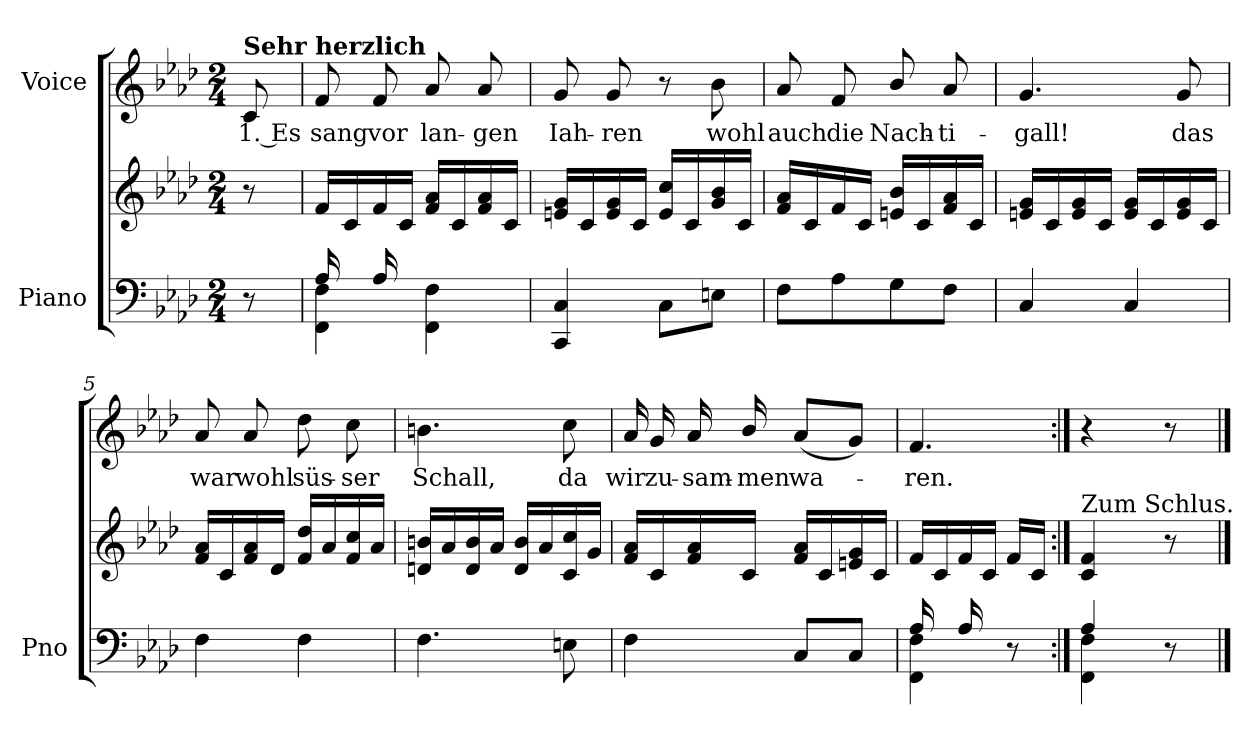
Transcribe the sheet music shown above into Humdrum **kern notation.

**kern	**kern	**kern	**text
*part2	*part2	*part1	*part1
*staff3	*staff2	*staff1	*staff1
*I"Piano	*	*I"Voice	*
*I'Pno	*	*	*
*clefF4	*clefG2	*clefG2	*
*k[b-e-a-d-]	*k[b-e-a-d-]	*k[b-e-a-d-]	*
*M2/4	*M2/4	*M2/4	*
=	=	=	=
!	!	!LO:TX:a:B:t=Sehr herzlich	!
!	!	!	!LO:LY:b
8r	8r	8c/	1. Es
=1	=1	=1	=1
*^	*	*	*
!	!	!	!	!LO:LY:b
4FF\ 4F\	16A-/	16f/LL	8f/	sang
.	16reyy	16c/	.	.
!	!	!	!	!LO:LY:b
.	16A-/	16f/	8f/	vor
.	16reyy	16c/JJ	.	.
!	!	!	!	!LO:LY:b
4FF\ 4F\	4ryy	16f/ 16a-/LL	8a-/	lan-
.	.	16c/	.	.
!	!	!	!	!LO:LY:b
.	.	16f/ 16a-/	8a-/	-gen
.	.	16c/JJ	.	.
*v	*v	*	*	*
=2	=2	=2	=2
!	!	!	!LO:LY:b
4CC/ 4C/	16en/ 16g/LL	8g/	Iah-
.	16c/	.	.
!	!	!	!LO:LY:b
.	16e/ 16g/	8g/	-ren
.	16c/JJ	.	.
8C\L	16e/ 16cc/LL	8r	.
.	16c/	.	.
!	!	!	!LO:LY:b
8En\J	16g/ 16b-/	8b-\	wohl
.	16c/JJ	.	.
=3	=3	=3	=3
!	!	!	!LO:LY:b
8F\L	16f/ 16a-/LL	8a-/	auch
.	16c/	.	.
!	!	!	!LO:LY:b
8A-\	16f/	8f/	die
.	16c/JJ	.	.
!	!	!	!LO:LY:b
8G\	16en/ 16b-/LL	8b-/	Nach-
.	16c/	.	.
!	!	!	!LO:LY:b
8F\J	16f/ 16a-/	8a-/	-ti-
.	16c/JJ	.	.
=4	=4	=4	=4
!	!	!	!LO:LY:b
4C/	16en/ 16g/LL	4.g/	-gall!
.	16c/	.	.
.	16e/ 16g/	.	.
.	16c/JJ	.	.
4C/	16e/ 16g/LL	.	.
.	16c/	.	.
!	!	!	!LO:LY:b
.	16e/ 16g/	8g/	das
.	16c/JJ	.	.
!!LO:LB:g=z
=5	=5	=5	=5
!	!	!	!LO:LY:b
4F\	16f/ 16a-/LL	8a-/	war
.	16c/	.	.
!	!	!	!LO:LY:b
.	16f/ 16a-/	8a-/	wohl
.	16d-/JJ	.	.
!	!	!	!LO:LY:b
4F\	16f/ 16dd-/LL	8dd-\	süs-
.	16a-/	.	.
!	!	!	!LO:LY:b
.	16f/ 16cc/	8cc\	-ser
.	16a-/JJ	.	.
=6	=6	=6	=6
!	!	!	!LO:LY:b
4.F\	16dn/ 16bn/LL	4.bn\	Schall,
.	16a-/	.	.
.	16d/ 16b/	.	.
.	16a-/JJ	.	.
.	16d/ 16b/LL	.	.
.	16a-/	.	.
!	!	!	!LO:LY:b
8En\	16c/ 16cc/	8cc\	da
.	16g/JJ	.	.
=7	=7	=7	=7
!	!	!	!LO:LY:b
4F\	16f/ 16a-/LL	16a-/	wir
!	!	!	!LO:LY:b
.	16c/	16g/	zu-
!	!	!	!LO:LY:b
.	16f/ 16a-/	16a-/	-sam-
!	!	!	!LO:LY:b
.	16c/JJ	16b-/	-men
!	!	!	!LO:LY:b
8C/L	16f/ 16a-/LL	(<8a-/L	wa-
.	16c/	.	.
8C/J	16en/ 16g/	8g/J)	.
.	16c/JJ	.	.
=8	=8	=8	=8
*^	*	*	*
!	!	!	!	!LO:LY:b
4FF\ 4F\	16A-/	16f/LL	4.f/	-ren.
.	16ryy	16c/	.	.
.	16A-/	16f/	.	.
.	16ryy	16c/JJ	.	.
8r	8ryy	16f/LL	.	.
.	.	16c/JJ	.	.
=9:|!	=9:|!	=9:|!	=9:|!	=9:|!
!	!	!LO:TX:a:t=Zum Schlus.	!	!
4FF\ 4F\	4A-/	4c/ 4f/	4r	.
8r	8ryy	8r	8r	.
*v	*v	*	*	*
==	==	==	==
*-	*-	*-	*-
